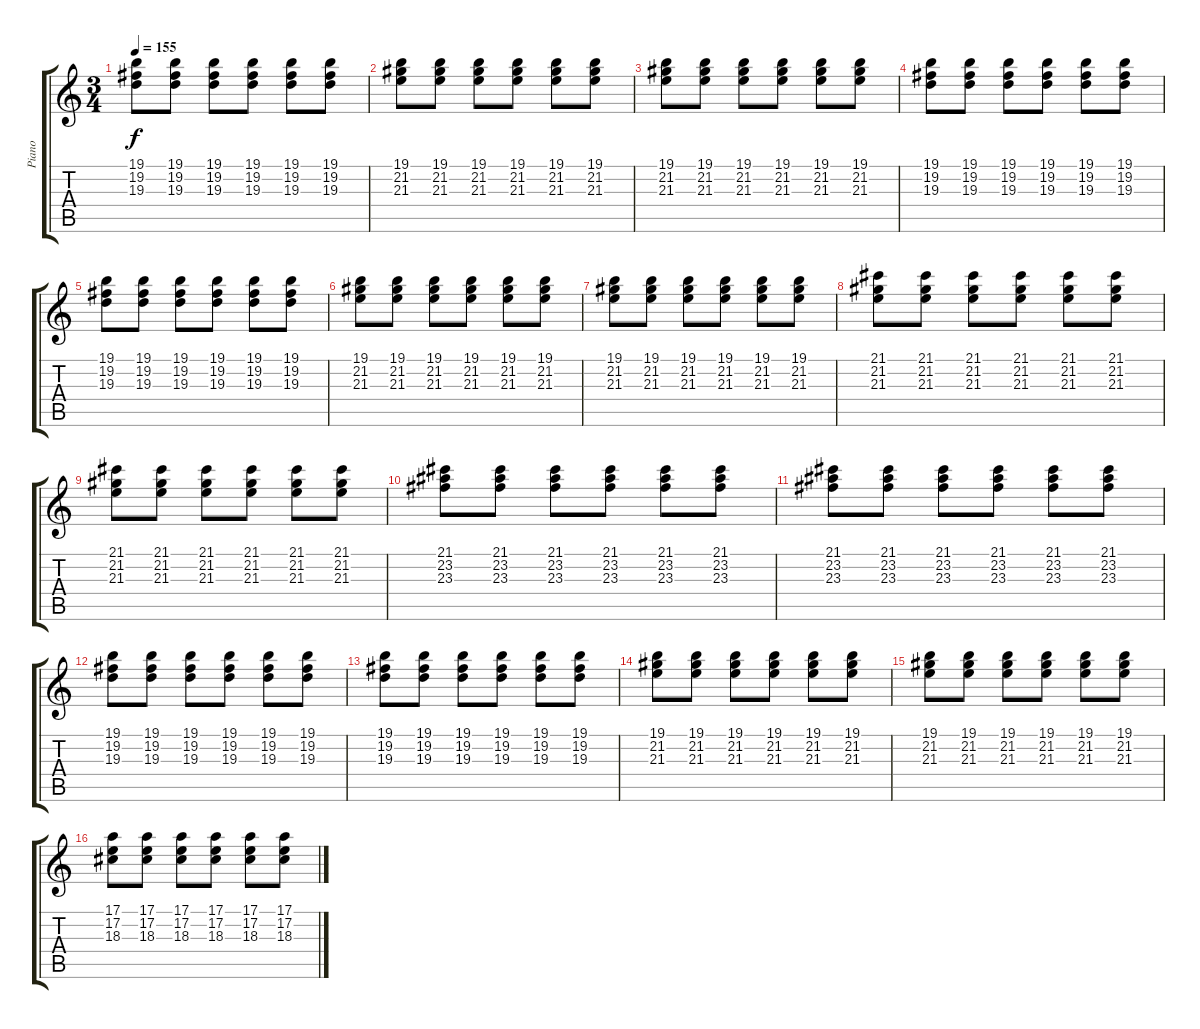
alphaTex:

\track ("Piano" "Piano") {instrument acousticgrandpiano}
\staff {score tabs}
\tuning (E4 B3 G3 D3 A2 E2) {hide}
\ts (3 4)
\tempo 155
\clef g2
\ks c
(19.1 19.2 19.3).8{dy f} (19.1 19.2 19.3).8 (19.1 19.2 19.3).8 (19.1 19.2 19.3).8 (19.1 19.2 19.3).8 (19.1 19.2 19.3).8 |
(19.1 21.2 21.3).8 (19.1 21.2 21.3).8 (19.1 21.2 21.3).8 (19.1 21.2 21.3).8 (19.1 21.2 21.3).8 (19.1 21.2 21.3).8 |
(19.1 21.2 21.3).8 (19.1 21.2 21.3).8 (19.1 21.2 21.3).8 (19.1 21.2 21.3).8 (19.1 21.2 21.3).8 (19.1 21.2 21.3).8 |
(19.1 19.2 19.3).8 (19.1 19.2 19.3).8 (19.1 19.2 19.3).8 (19.1 19.2 19.3).8 (19.1 19.2 19.3).8 (19.1 19.2 19.3).8 |
(19.1 19.2 19.3).8 (19.1 19.2 19.3).8 (19.1 19.2 19.3).8 (19.1 19.2 19.3).8 (19.1 19.2 19.3).8 (19.1 19.2 19.3).8 |
(19.1 21.2 21.3).8 (19.1 21.2 21.3).8 (19.1 21.2 21.3).8 (19.1 21.2 21.3).8 (19.1 21.2 21.3).8 (19.1 21.2 21.3).8 |
(19.1 21.2 21.3).8 (19.1 21.2 21.3).8 (19.1 21.2 21.3).8 (19.1 21.2 21.3).8 (19.1 21.2 21.3).8 (19.1 21.2 21.3).8 |
(21.1 21.2 21.3).8 (21.1 21.2 21.3).8 (21.1 21.2 21.3).8 (21.1 21.2 21.3).8 (21.1 21.2 21.3).8 (21.1 21.2 21.3).8 |
(21.1 21.2 21.3).8 (21.1 21.2 21.3).8 (21.1 21.2 21.3).8 (21.1 21.2 21.3).8 (21.1 21.2 21.3).8 (21.1 21.2 21.3).8 |
(21.1 23.2 23.3).8 (21.1 23.2 23.3).8 (21.1 23.2 23.3).8 (21.1 23.2 23.3).8 (21.1 23.2 23.3).8 (21.1 23.2 23.3).8 |
(21.1 23.2 23.3).8 (21.1 23.2 23.3).8 (21.1 23.2 23.3).8 (21.1 23.2 23.3).8 (21.1 23.2 23.3).8 (21.1 23.2 23.3).8 |
(19.1 19.2 19.3).8 (19.1 19.2 19.3).8 (19.1 19.2 19.3).8 (19.1 19.2 19.3).8 (19.1 19.2 19.3).8 (19.1 19.2 19.3).8 |
(19.1 19.2 19.3).8 (19.1 19.2 19.3).8 (19.1 19.2 19.3).8 (19.1 19.2 19.3).8 (19.1 19.2 19.3).8 (19.1 19.2 19.3).8 |
(19.1 21.2 21.3).8 (19.1 21.2 21.3).8 (19.1 21.2 21.3).8 (19.1 21.2 21.3).8 (19.1 21.2 21.3).8 (19.1 21.2 21.3).8 |
(19.1 21.2 21.3).8 (19.1 21.2 21.3).8 (19.1 21.2 21.3).8 (19.1 21.2 21.3).8 (19.1 21.2 21.3).8 (19.1 21.2 21.3).8 |
(17.1 17.2 18.3).8 (17.1 17.2 18.3).8 (17.1 17.2 18.3).8 (17.1 17.2 18.3).8 (17.1 17.2 18.3).8 (17.1 17.2 18.3).8
